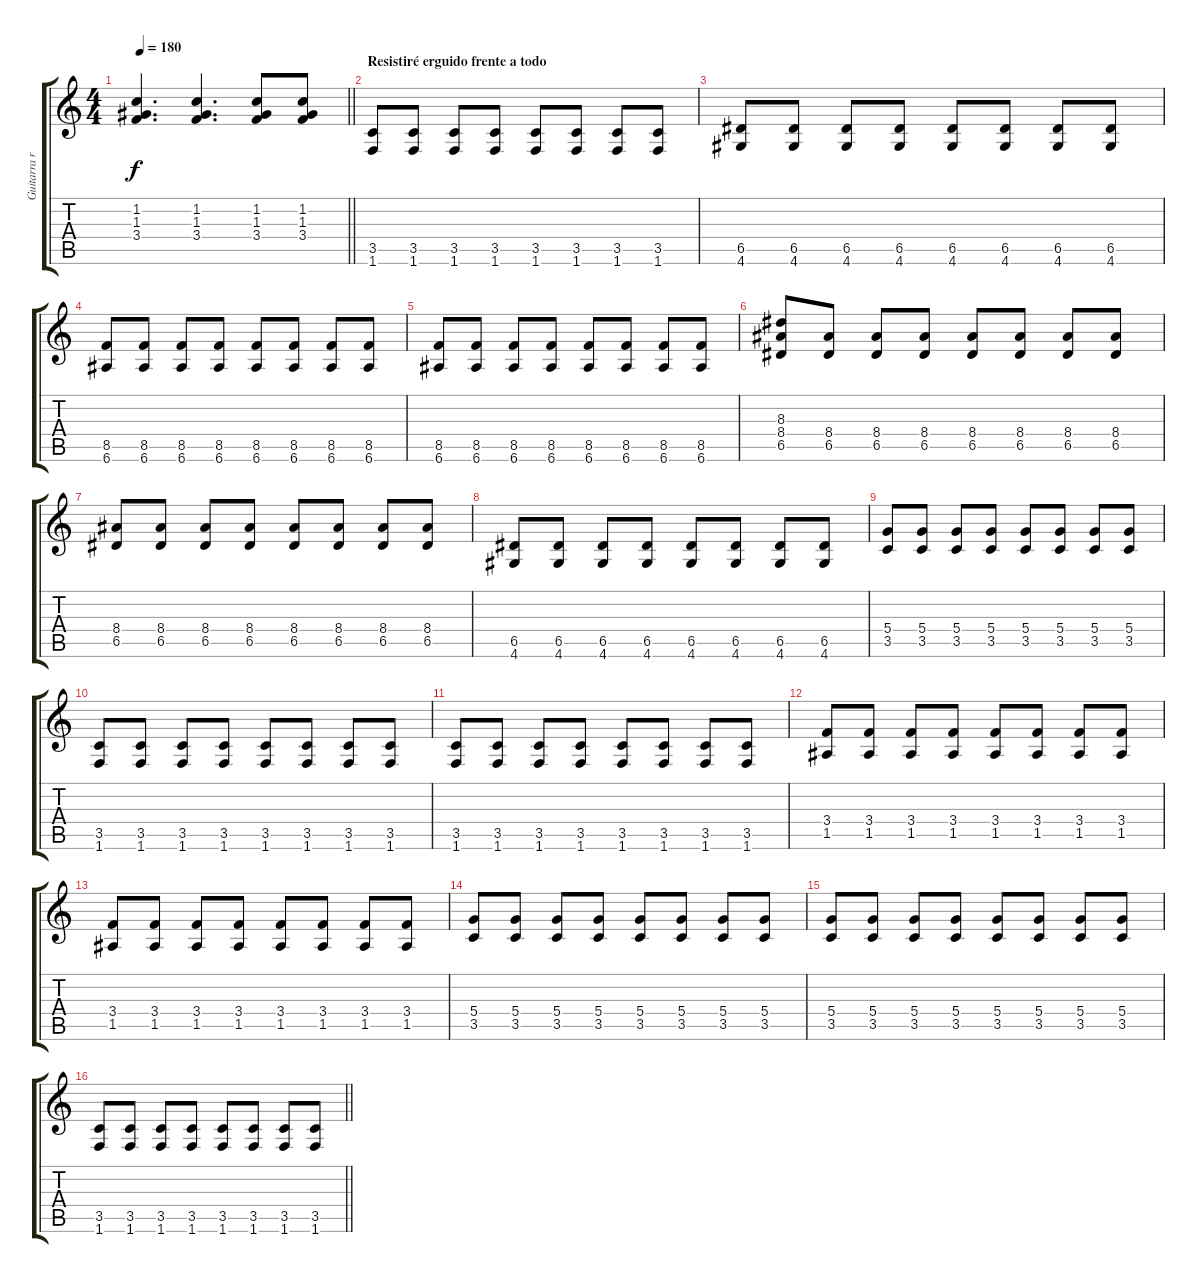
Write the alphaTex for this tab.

\track ("Guitarra rítmica" "Guitarra r") {instrument distortionguitar}
\staff {score tabs}
\tuning (E4 B3 G3 D3 A2 E2) {hide}
\ts (4 4)
\tempo 180
\clef g2
\barLineRight lightlight
\ks c
(1.2 1.3 3.4).4{d dy f} (1.2 1.3 3.4).4{d} (1.2 1.3 3.4).8 (1.2 1.3 3.4).8 |
\section ("" "Resistiré erguido frente a todo")
(3.5 1.6).8 (3.5 1.6).8 (3.5 1.6).8 (3.5 1.6).8 (3.5 1.6).8 (3.5 1.6).8 (3.5 1.6).8 (3.5 1.6).8 |
(6.5 4.6).8 (6.5 4.6).8 (6.5 4.6).8 (6.5 4.6).8 (6.5 4.6).8 (6.5 4.6).8 (6.5 4.6).8 (6.5 4.6).8 |
(8.5 6.6).8 (8.5 6.6).8 (8.5 6.6).8 (8.5 6.6).8 (8.5 6.6).8 (8.5 6.6).8 (8.5 6.6).8 (8.5 6.6).8 |
(8.5 6.6).8 (8.5 6.6).8 (8.5 6.6).8 (8.5 6.6).8 (8.5 6.6).8 (8.5 6.6).8 (8.5 6.6).8 (8.5 6.6).8 |
(8.3 8.4 6.5).8 (8.4 6.5).8 (8.4 6.5).8 (8.4 6.5).8 (8.4 6.5).8 (8.4 6.5).8 (8.4 6.5).8 (8.4 6.5).8 |
(8.4 6.5).8 (8.4 6.5).8 (8.4 6.5).8 (8.4 6.5).8 (8.4 6.5).8 (8.4 6.5).8 (8.4 6.5).8 (8.4 6.5).8 |
(6.5 4.6).8 (6.5 4.6).8 (6.5 4.6).8 (6.5 4.6).8 (6.5 4.6).8 (6.5 4.6).8 (6.5 4.6).8 (6.5 4.6).8 |
(5.4 3.5).8 (5.4 3.5).8 (5.4 3.5).8 (5.4 3.5).8 (5.4 3.5).8 (5.4 3.5).8 (5.4 3.5).8 (5.4 3.5).8 |
(3.5 1.6).8 (3.5 1.6).8 (3.5 1.6).8 (3.5 1.6).8 (3.5 1.6).8 (3.5 1.6).8 (3.5 1.6).8 (3.5 1.6).8 |
(3.5 1.6).8 (3.5 1.6).8 (3.5 1.6).8 (3.5 1.6).8 (3.5 1.6).8 (3.5 1.6).8 (3.5 1.6).8 (3.5 1.6).8 |
(3.4 1.5).8 (3.4 1.5).8 (3.4 1.5).8 (3.4 1.5).8 (3.4 1.5).8 (3.4 1.5).8 (3.4 1.5).8 (3.4 1.5).8 |
(3.4 1.5).8 (3.4 1.5).8 (3.4 1.5).8 (3.4 1.5).8 (3.4 1.5).8 (3.4 1.5).8 (3.4 1.5).8 (3.4 1.5).8 |
(5.4 3.5).8 (5.4 3.5).8 (5.4 3.5).8 (5.4 3.5).8 (5.4 3.5).8 (5.4 3.5).8 (5.4 3.5).8 (5.4 3.5).8 |
(5.4 3.5).8 (5.4 3.5).8 (5.4 3.5).8 (5.4 3.5).8 (5.4 3.5).8 (5.4 3.5).8 (5.4 3.5).8 (5.4 3.5).8 |
\barLineRight lightlight
(3.5 1.6).8 (3.5 1.6).8 (3.5 1.6).8 (3.5 1.6).8 (3.5 1.6).8 (3.5 1.6).8 (3.5 1.6).8 (3.5 1.6).8
